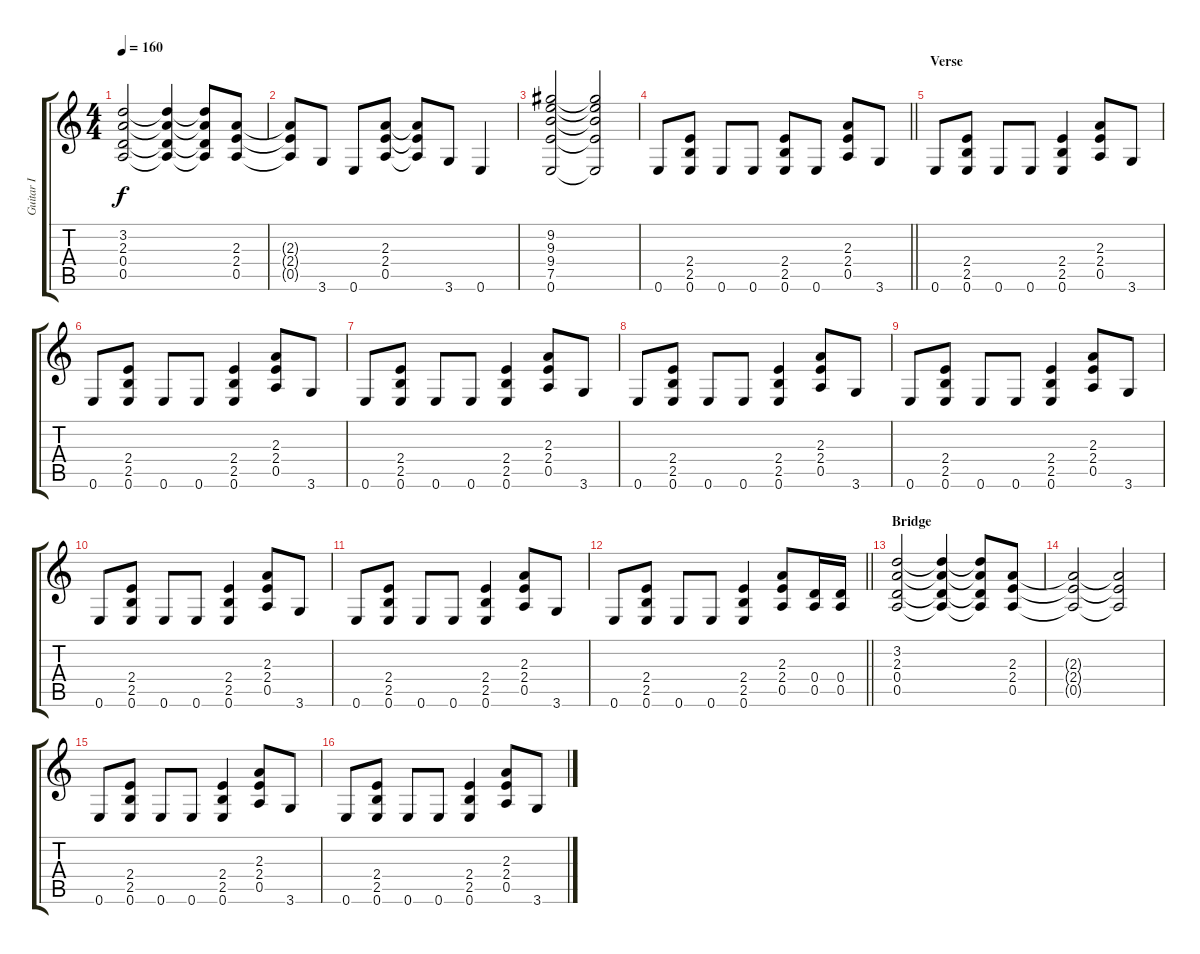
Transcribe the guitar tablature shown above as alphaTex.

\track ("Guitar I" "Guitar I") {instrument overdrivenguitar}
\staff {score tabs}
\tuning (E4 B3 G3 D3 A2 E2) {hide}
\ts (4 4)
\tempo 160
\clef g2
\ks c
(3.2 2.3 0.4 0.5).2{dy f} (3.2{t} 2.3{t} 0.4{t} 0.5{t}).4 (3.2{t} 2.3{t} 0.4{t} 0.5{t}).8 (2.3 2.4 0.5).8 |
(2.3{t} 2.4{t} 0.5{t}).8 3.6.8 0.6.8 (2.3 2.4 0.5).8 (2.3{t} 2.4{t} 0.5{t}).8 3.6.8 0.6.4 |
(9.2 9.3 9.4 7.5 0.6).2 (9.2{t} 9.3{t} 9.4{t} 7.5{t} 0.6{t}).2 |
\barLineRight lightlight
0.6.8 (2.4 2.5 0.6).8 0.6.8 0.6.8 (2.4 2.5 0.6).8 0.6.8 (2.3 2.4 0.5).8 3.6.8 |
\section ("" "Verse")
0.6.8 (2.4 2.5 0.6).8 0.6.8 0.6.8 (2.4 2.5 0.6).4 (2.3 2.4 0.5).8 3.6.8 |
0.6.8 (2.4 2.5 0.6).8 0.6.8 0.6.8 (2.4 2.5 0.6).4 (2.3 2.4 0.5).8 3.6.8 |
0.6.8 (2.4 2.5 0.6).8 0.6.8 0.6.8 (2.4 2.5 0.6).4 (2.3 2.4 0.5).8 3.6.8 |
0.6.8 (2.4 2.5 0.6).8 0.6.8 0.6.8 (2.4 2.5 0.6).4 (2.3 2.4 0.5).8 3.6.8 |
0.6.8 (2.4 2.5 0.6).8 0.6.8 0.6.8 (2.4 2.5 0.6).4 (2.3 2.4 0.5).8 3.6.8 |
0.6.8 (2.4 2.5 0.6).8 0.6.8 0.6.8 (2.4 2.5 0.6).4 (2.3 2.4 0.5).8 3.6.8 |
0.6.8 (2.4 2.5 0.6).8 0.6.8 0.6.8 (2.4 2.5 0.6).4 (2.3 2.4 0.5).8 3.6.8 |
\barLineRight lightlight
0.6.8 (2.4 2.5 0.6).8 0.6.8 0.6.8 (2.4 2.5 0.6).4 (2.3 2.4 0.5).8 (0.4 0.5).16 (0.4 0.5).16 |
\section ("" "Bridge")
(3.2 2.3 0.4 0.5).2 (3.2{t} 2.3{t} 0.4{t} 0.5{t}).4 (3.2{t} 2.3{t} 0.4{t} 0.5{t}).8 (2.3 2.4 0.5).8 |
(2.3{t} 2.4{t} 0.5{t}).2 (2.3{t} 2.4{t} 0.5{t}).2 |
0.6.8 (2.4 2.5 0.6).8 0.6.8 0.6.8 (2.4 2.5 0.6).4 (2.3 2.4 0.5).8 3.6.8 |
0.6.8 (2.4 2.5 0.6).8 0.6.8 0.6.8 (2.4 2.5 0.6).4 (2.3 2.4 0.5).8 3.6.8
